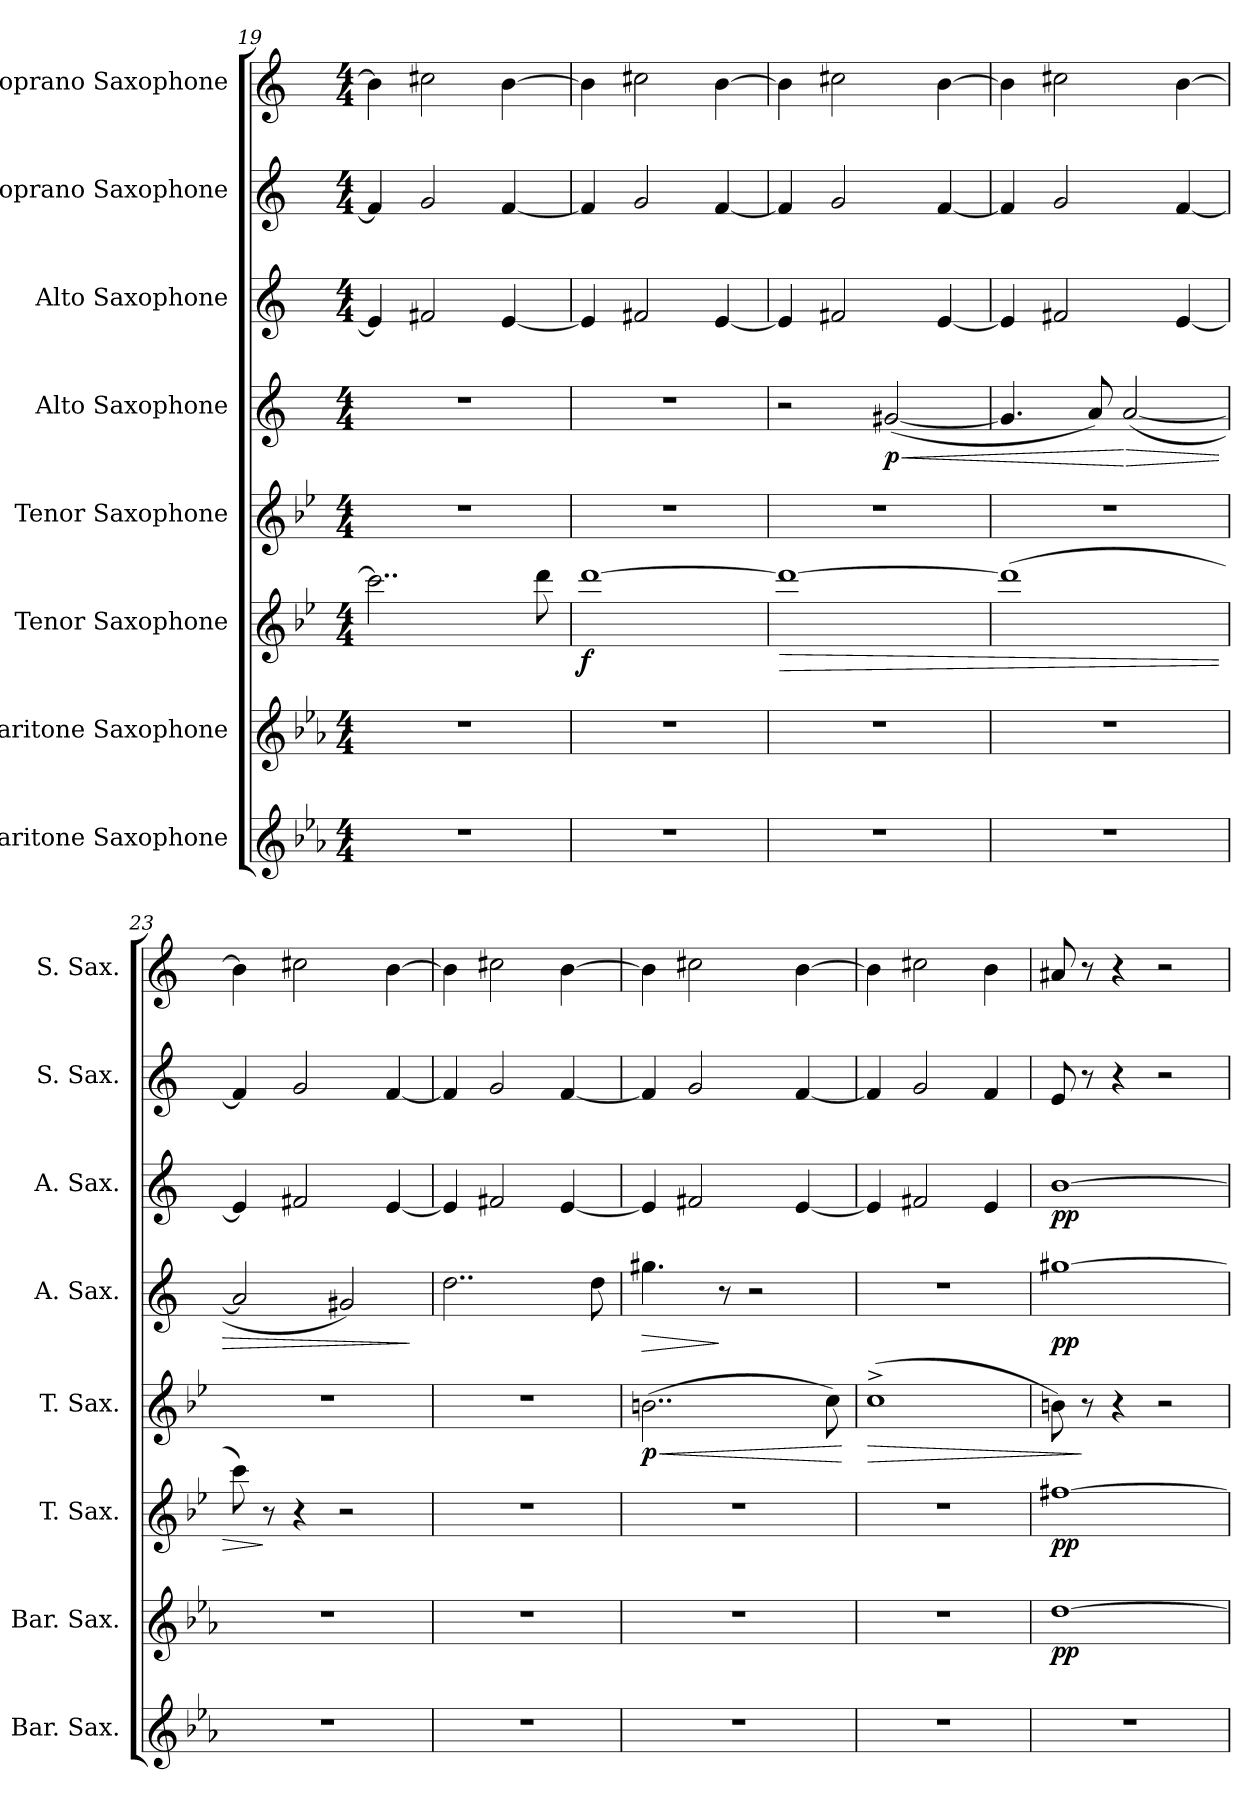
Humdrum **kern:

**kern	**kern	**dynam	**kern	**dynam	**kern	**dynam	**kern	**dynam	**kern	**dynam	**kern	**kern
*part8	*part7	*part7	*part6	*part6	*part5	*part5	*part4	*part4	*part3	*part3	*part2	*part1
*staff8	*staff7	*staff7	*staff6	*staff6	*staff5	*staff5	*staff4	*staff4	*staff3	*staff3	*staff2	*staff1
*I"Baritone Saxophone	*I"Baritone Saxophone	*	*I"Tenor Saxophone	*	*I"Tenor Saxophone	*	*I"Alto Saxophone	*	*I"Alto Saxophone	*	*I"Soprano Saxophone	*I"Soprano Saxophone
*I'Bar. Sax.	*I'Bar. Sax.	*	*I'T. Sax.	*	*I'T. Sax.	*	*I'A. Sax.	*	*I'A. Sax.	*	*I'S. Sax.	*I'S. Sax.
*clefG2	*clefG2	*	*clefG2	*	*clefG2	*	*clefG2	*	*clefG2	*	*clefG2	*clefG2
*ITrd12c21	*ITrd12c21	*	*ITrd8c14	*	*ITrd8c14	*	*ITrd5c9	*	*ITrd5c9	*	*ITrd1c2	*ITrd1c2
*k[b-e-a-]	*k[b-e-a-]	*	*k[b-e-]	*	*k[b-e-]	*	*k[b-e-a-]	*	*k[b-e-a-]	*	*k[b-e-]	*k[b-e-]
*M4/4	*M4/4	*	*M4/4	*	*M4/4	*	*M4/4	*	*M4/4	*	*M4/4	*M4/4
=19	=19	=19	=19	=19	=19	=19	=19	=19	=19	=19	=19	=19
1r	1r	.	2..cc\]	.	1r	.	1r	.	4G/]	.	4e-/]	4a\]
.	.	.	.	.	.	.	.	.	2An/	.	2f/	2bn\
.	.	.	.	.	.	.	.	.	[4G/	.	[4e-/	[4a\
.	.	.	8dd\	.	.	.	.	.	.	.	.	.
!!LO:PB:g=z
=20	=20	=20	=20	=20	=20	=20	=20	=20	=20	=20	=20	=20
!	!	!	!	!LO:DY:b	!	!	!	!	!	!	!	!
1r	1r	.	[1dd	f	1r	.	1r	.	4G/]	.	4e-/]	4a\]
.	.	.	.	.	.	.	.	.	2An/	.	2f/	2bn\
.	.	.	.	.	.	.	.	.	[4G/	.	[4e-/	[4a\
=21	=21	=21	=21	=21	=21	=21	=21	=21	=21	=21	=21	=21
!	!	!	!	!LO:HP:b	!	!	!	!	!	!	!	!
1r	1r	.	1dd_	>	1r	.	2r	.	4G/]	.	4e-/]	4a\]
.	.	.	.	.	.	.	.	.	2An/	.	2f/	2bn\
!	!	!	!	!	!	!	!	!LO:HP:b	!	!	!	!
!	!	!	!	!	!	!	!	!LO:DY:n=1:b	!	!	!	!
.	.	.	.	.	.	.	(<[2Bn/	< p	.	.	.	.
.	.	.	.	.	.	.	.	.	[4G/	.	[4e-/	[4a\
=22	=22	=22	=22	=22	=22	=22	=22	=22	=22	=22	=22	=22
1r	1r	.	(>1dd]	.	1r	.	4.B/]	.	4G/]	.	4e-/]	4a\]
.	.	.	.	.	.	.	.	.	2An/	.	2f/	2bn\
.	.	.	.	.	.	.	8c/)	.	.	.	.	.
!	!	!	!	!	!	!	!	!LO:HP:n=1:b	!	!	!	!
.	.	.	.	.	.	.	(<[2c/	[ >	.	.	.	.
.	.	.	.	.	.	.	.	.	[4G/	.	[4e-/	[4a\
=23	=23	=23	=23	=23	=23	=23	=23	=23	=23	=23	=23	=23
1r	1r	.	8cc\)	.	1r	.	2c/]	.	4G/]	.	4e-/]	4a\]
.	.	.	8r	]	.	.	.	.	.	.	.	.
.	.	.	4r	.	.	.	.	.	2An/	.	2f/	2bn\
.	.	.	2r	.	.	.	2Bn/)	.	.	.	.	.
.	.	.	.	.	.	.	.	.	[4G/	.	[4e-/	[4a\
.	.	.	.	.	.	.	.	]	.	.	.	.
=24	=24	=24	=24	=24	=24	=24	=24	=24	=24	=24	=24	=24
1r	1r	.	1r	.	1r	.	2..f\	.	4G/]	.	4e-/]	4a\]
.	.	.	.	.	.	.	.	.	2An/	.	2f/	2bn\
.	.	.	.	.	.	.	.	.	[4G/	.	[4e-/	[4a\
.	.	.	.	.	.	.	8f\	.	.	.	.	.
=25	=25	=25	=25	=25	=25	=25	=25	=25	=25	=25	=25	=25
!	!	!	!	!	!	!LO:HP:b	!	!LO:HP:b	!	!	!	!
!	!	!	!	!	!	!LO:DY:n=1:b	!	!	!	!	!	!
1r	1r	.	1r	.	(>2..Bn\	< p	4.bn\	>	4G/]	.	4e-/]	4a\]
.	.	.	.	.	.	.	.	.	2An/	.	2f/	2bn\
.	.	.	.	.	.	.	8r	]	.	.	.	.
.	.	.	.	.	.	.	2r	.	.	.	.	.
.	.	.	.	.	.	.	.	.	[4G/	.	[4e-/	[4a\
.	.	.	.	.	8c\)	.	.	.	.	.	.	.
.	.	.	.	.	.	[	.	.	.	.	.	.
=26	=26	=26	=26	=26	=26	=26	=26	=26	=26	=26	=26	=26
!	!	!	!	!	!	!LO:HP:b	!	!	!	!	!	!
1r	1r	.	1r	.	(>1c^	>	1r	.	4G/]	.	4e-/]	4a\]
.	.	.	.	.	.	.	.	.	2An/	.	2f/	2bn\
.	.	.	.	.	.	.	.	.	4G/	.	4e-/	4a\
=27	=27	=27	=27	=27	=27	=27	=27	=27	=27	=27	=27	=27
!	!	!LO:DY:b	!	!LO:DY:b	!	!	!	!LO:DY:b	!	!LO:DY:b	!	!
1r	[1d	pp	[1f#X	pp	8Bn\)	.	[1bn	pp	[1d	pp	8d/	8g#X/
.	.	.	.	.	8r	]	.	.	.	.	8r	8r
.	.	.	.	.	4r	.	.	.	.	.	4r	4r
.	.	.	.	.	2r	.	.	.	.	.	2r	2r
=	=	=	=	=	=	=	=	=	=	=	=	=
*-	*-	*-	*-	*-	*-	*-	*-	*-	*-	*-	*-	*-
